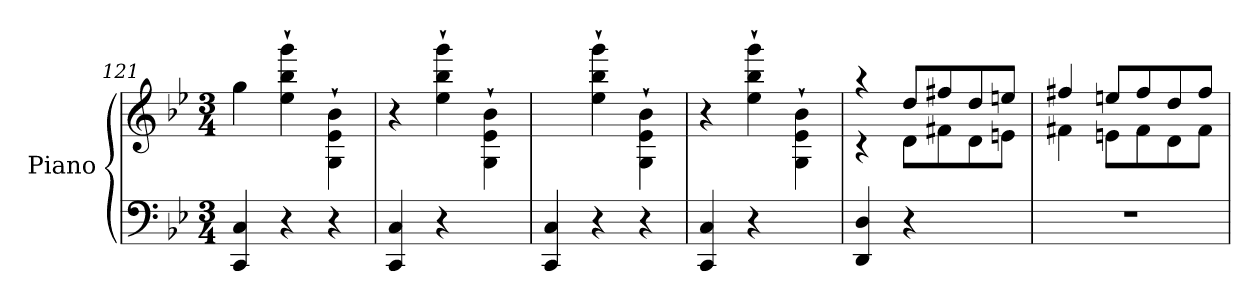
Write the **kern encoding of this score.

**kern	**kern
*part1	*part1
*staff2	*staff1
*I"Piano	*
*I'Pno	*
*clefF4	*clefG2
*k[b-e-]	*k[b-e-]
*B-:	*B-:
*M3/4	*M3/4
=121	=121
4CC/ 4C/	4gg\
4r	4ee-\`> 4bb-\`> 4ggg\`>
4r	4G\`> 4e-\`> 4b-\`>
=122	=122
4CC/ 4C/	4r
4r	4ee-\`> 4bb-\`> 4ggg\`>
4ryy	4G\`> 4e-\`> 4b-\`>
=123	=123
4CC/ 4C/	4ryy
4r	4ee-\`> 4bb-\`> 4ggg\`>
4r	4G\`> 4e-\`> 4b-\`>
!!LO:LB:g=z
=124	=124
4CC/ 4C/	4r
4r	4ee-\`> 4bb-\`> 4ggg\`>
4ryy	4G\`> 4e-\`> 4b-\`>
=125	=125
*	*^
4DD/ 4D/	4raa	4rc
4r	8dd/L	8d\L
.	8ff#X/	8f#X\
4ryy	8dd/	8d\
.	8een/J	8en\J
=126	=126	=126
2.r	4ff#X/	4f#X\
.	8een/L	8en\L
.	8ff#/	8f#\
.	8dd/	8d\
.	8ff#/J	8f#\J
*	*v	*v
=	=
*-	*-
